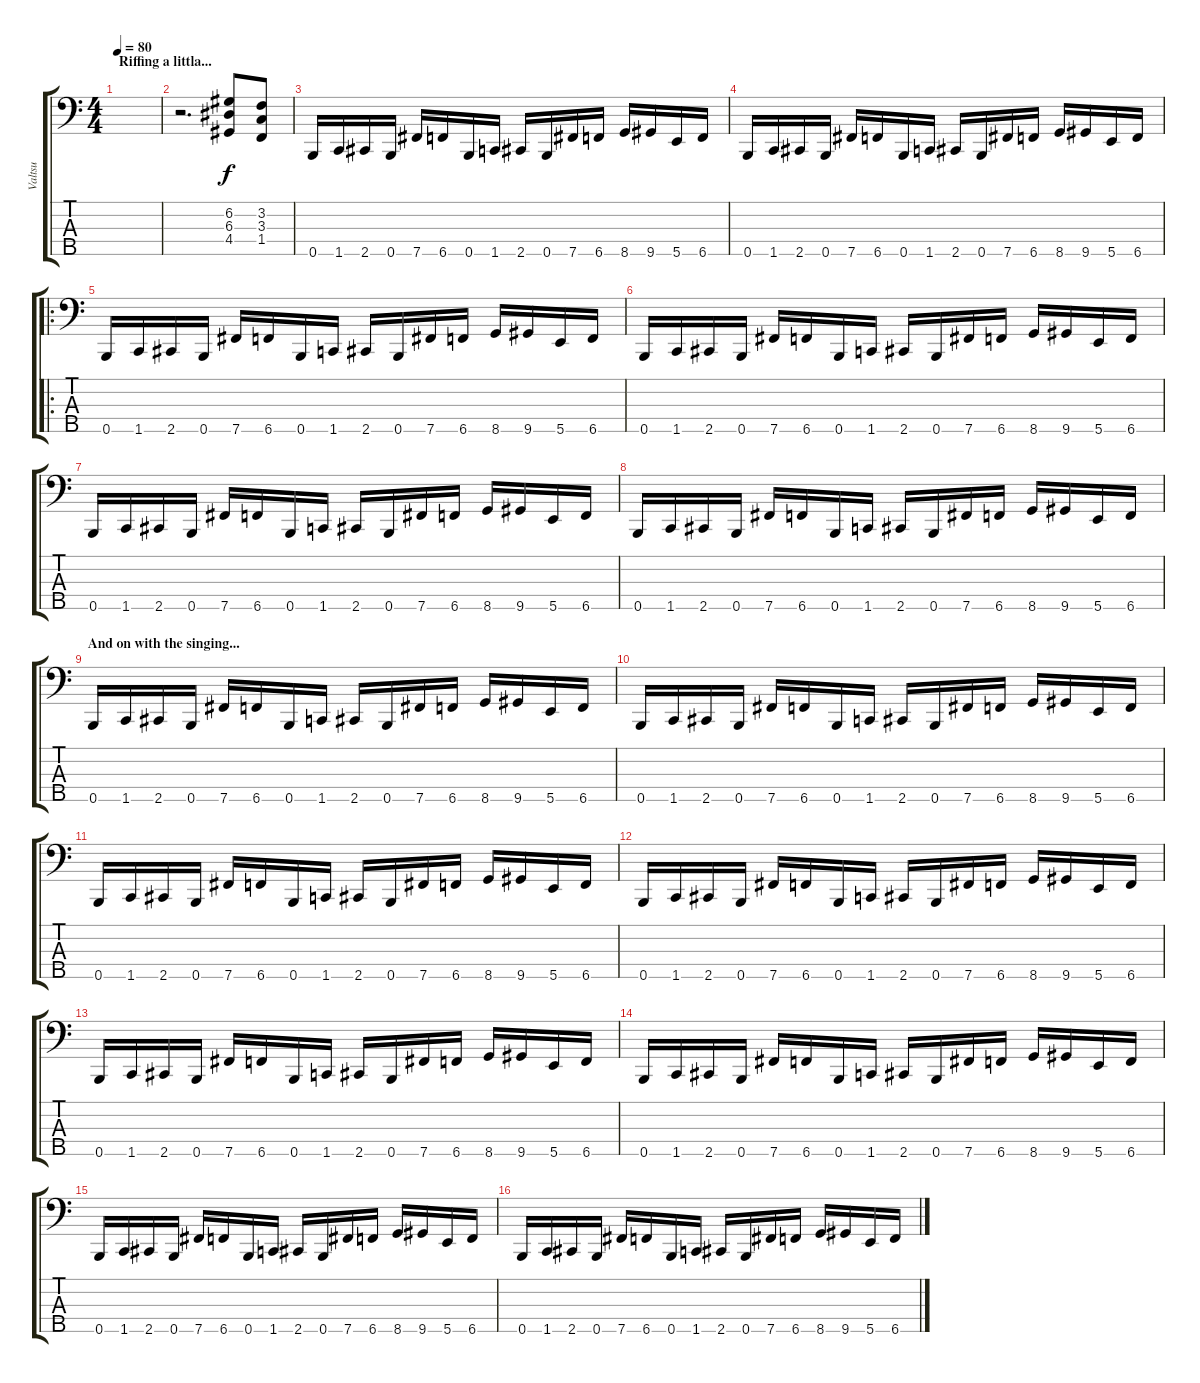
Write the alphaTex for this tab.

\track ("Valtsu" "Valtsu") {instrument electricbasspick}
\staff {score tabs}
\tuning (G2 D2 A1 E1 B0) {hide}
\ts (4 4)
\section ("" "Riffing a littla...")
\tempo 80
\clef f4
\ks c
|
r.2{d} (6.2 6.3 4.4).8 (3.2 3.3 1.4).8 |
0.5.16 1.5.16 2.5.16 0.5.16 7.5.16 6.5.16 0.5.16 1.5.16 2.5.16 0.5.16 7.5.16 6.5.16 8.5.16 9.5.16 5.5.16 6.5.16 |
0.5.16 1.5.16 2.5.16 0.5.16 7.5.16 6.5.16 0.5.16 1.5.16 2.5.16 0.5.16 7.5.16 6.5.16 8.5.16 9.5.16 5.5.16 6.5.16 |
\ro
0.5.16 1.5.16 2.5.16 0.5.16 7.5.16 6.5.16 0.5.16 1.5.16 2.5.16 0.5.16 7.5.16 6.5.16 8.5.16 9.5.16 5.5.16 6.5.16 |
0.5.16 1.5.16 2.5.16 0.5.16 7.5.16 6.5.16 0.5.16 1.5.16 2.5.16 0.5.16 7.5.16 6.5.16 8.5.16 9.5.16 5.5.16 6.5.16 |
0.5.16 1.5.16 2.5.16 0.5.16 7.5.16 6.5.16 0.5.16 1.5.16 2.5.16 0.5.16 7.5.16 6.5.16 8.5.16 9.5.16 5.5.16 6.5.16 |
0.5.16 1.5.16 2.5.16 0.5.16 7.5.16 6.5.16 0.5.16 1.5.16 2.5.16 0.5.16 7.5.16 6.5.16 8.5.16 9.5.16 5.5.16 6.5.16 |
\section ("" "And on with the singing...")
0.5.16 1.5.16 2.5.16 0.5.16 7.5.16 6.5.16 0.5.16 1.5.16 2.5.16 0.5.16 7.5.16 6.5.16 8.5.16 9.5.16 5.5.16 6.5.16 |
0.5.16 1.5.16 2.5.16 0.5.16 7.5.16 6.5.16 0.5.16 1.5.16 2.5.16 0.5.16 7.5.16 6.5.16 8.5.16 9.5.16 5.5.16 6.5.16 |
0.5.16 1.5.16 2.5.16 0.5.16 7.5.16 6.5.16 0.5.16 1.5.16 2.5.16 0.5.16 7.5.16 6.5.16 8.5.16 9.5.16 5.5.16 6.5.16 |
0.5.16 1.5.16 2.5.16 0.5.16 7.5.16 6.5.16 0.5.16 1.5.16 2.5.16 0.5.16 7.5.16 6.5.16 8.5.16 9.5.16 5.5.16 6.5.16 |
0.5.16 1.5.16 2.5.16 0.5.16 7.5.16 6.5.16 0.5.16 1.5.16 2.5.16 0.5.16 7.5.16 6.5.16 8.5.16 9.5.16 5.5.16 6.5.16 |
0.5.16 1.5.16 2.5.16 0.5.16 7.5.16 6.5.16 0.5.16 1.5.16 2.5.16 0.5.16 7.5.16 6.5.16 8.5.16 9.5.16 5.5.16 6.5.16 |
0.5.16 1.5.16 2.5.16 0.5.16 7.5.16 6.5.16 0.5.16 1.5.16 2.5.16 0.5.16 7.5.16 6.5.16 8.5.16 9.5.16 5.5.16 6.5.16 |
0.5.16 1.5.16 2.5.16 0.5.16 7.5.16 6.5.16 0.5.16 1.5.16 2.5.16 0.5.16 7.5.16 6.5.16 8.5.16 9.5.16 5.5.16 6.5.16
